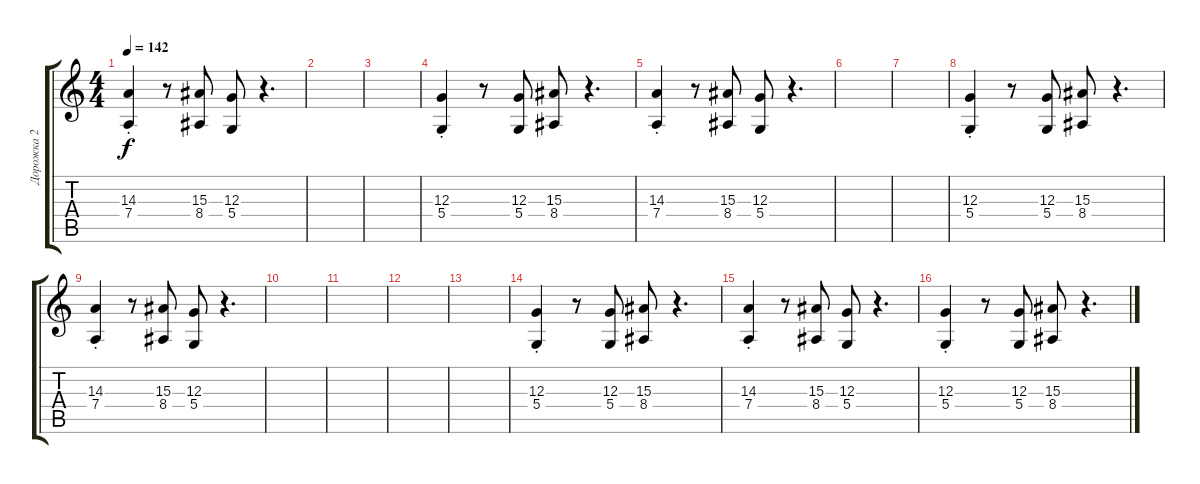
\track ("Дорожка 2" "Дорожка 2") {instrument stringensemble1}
\staff {score tabs}
\tuning (E4 B3 G3 D3 A2 E2) {hide}
\ts (4 4)
\tempo 142
\clef g2
\ks c
(14.3{st} 7.4{st}).4{dy f} r.8 (15.3 8.4).8 (12.3 5.4).8 r.4{d} |
|
|
(12.3{st} 5.4{st}).4 r.8 (12.3 5.4).8 (15.3 8.4).8 r.4{d} |
(14.3{st} 7.4{st}).4 r.8 (15.3 8.4).8 (12.3 5.4).8 r.4{d} |
|
|
(12.3{st} 5.4{st}).4 r.8 (12.3 5.4).8 (15.3 8.4).8 r.4{d} |
(14.3{st} 7.4{st}).4 r.8 (15.3 8.4).8 (12.3 5.4).8 r.4{d} |
|
|
|
|
(12.3{st} 5.4{st}).4 r.8 (12.3 5.4).8 (15.3 8.4).8 r.4{d} |
(14.3{st} 7.4{st}).4 r.8 (15.3 8.4).8 (12.3 5.4).8 r.4{d} |
(12.3{st} 5.4{st}).4 r.8 (12.3 5.4).8 (15.3 8.4).8 r.4{d}
